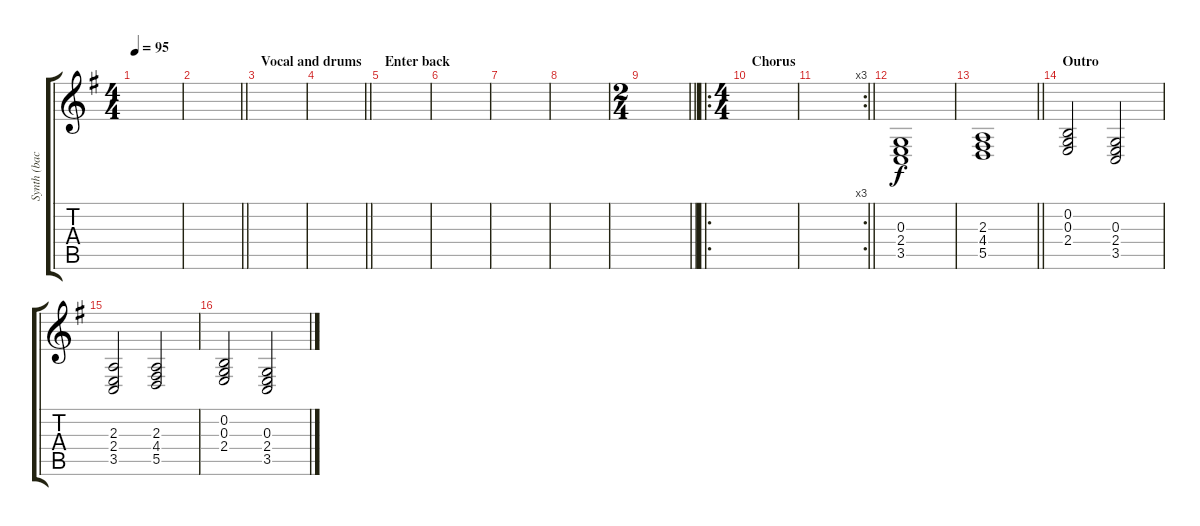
\track ("Synth (back)" "Synth (bac") {instrument synthvoice}
\staff {score tabs}
\tuning (E4 B3 G3 D3 A2 E2) {hide}
\ts (4 4)
\tempo 95
\clef g2
\ks g
|
\barLineRight lightlight
|
\section ("" "Vocal and drums")
|
\barLineRight lightlight
|
\section ("" "Enter back")
|
|
|
|
\ts (2 4)
\barLineRight lightlight
|
\ro
\ts (4 4)
\section ("" "Chorus")
|
\rc 3
\barLineRight lightlight
|
(0.3 2.4 3.5).1 |
\barLineRight lightlight
(2.3 4.4 5.5).1 |
\section ("" "Outro")
(0.2 0.3 2.4).2{volume 8} (0.3 2.4 3.5).2 |
(2.3 2.4 3.5).2 (2.3 4.4 5.5).2 |
(0.2 0.3 2.4).2 (0.3 2.4 3.5).2
